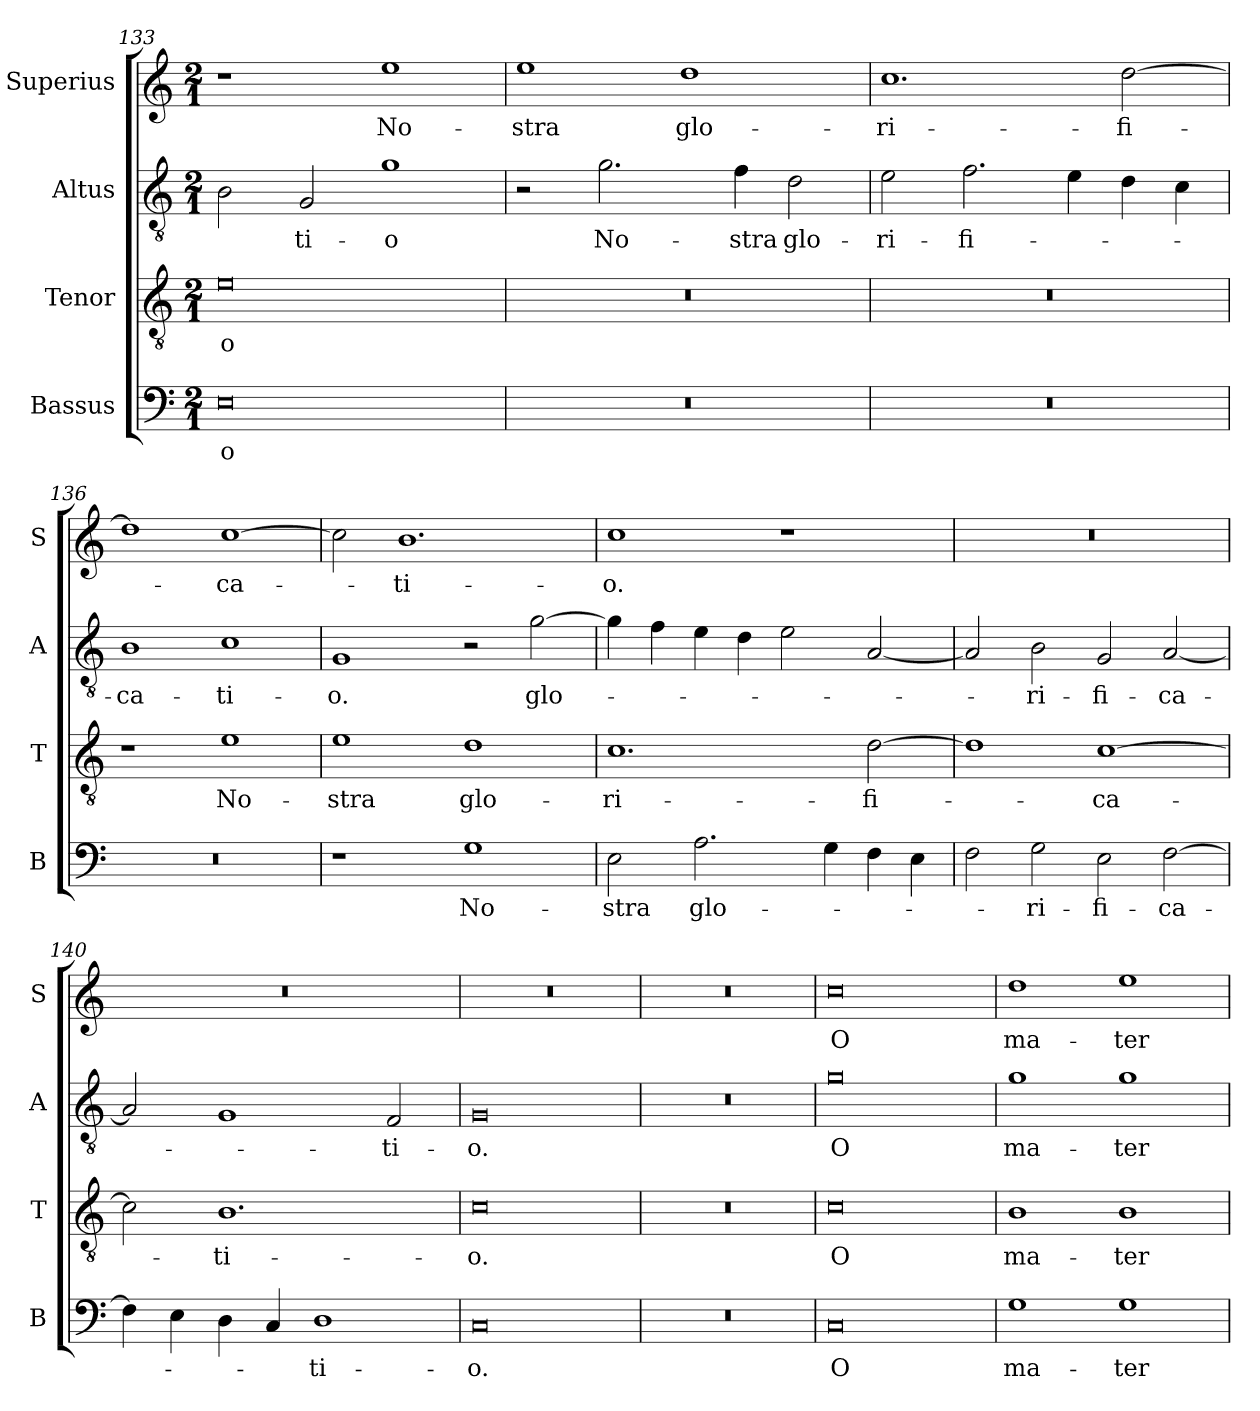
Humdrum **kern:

**kern	**text	**kern	**text	**kern	**text	**kern	**text
*part4	*part4	*part3	*part3	*part2	*part2	*part1	*part1
*staff4	*staff4	*staff3	*staff3	*staff2	*staff2	*staff1	*staff1
*I"Bassus	*	*I"Tenor	*	*I"Altus	*	*I"Superius	*
*I'B	*	*I'T	*	*I'A	*	*I'S	*
*clefF4	*	*clefGv2	*	*clefGv2	*	*clefG2	*
*k[]	*	*k[]	*	*k[]	*	*k[]	*
*M2/1	*	*M2/1	*	*M2/1	*	*M2/1	*
=133	=133	=133	=133	=133	=133	=133	=133
0E	-o	0e	-o	2B\	.	1r	.
.	.	.	.	2G/	-ti-	.	.
.	.	.	.	1g	-o	1ee	No-
=134	=134	=134	=134	=134	=134	=134	=134
0r	.	0r	.	2r	.	1ee	-stra
.	.	.	.	2.g\	No-	.	.
.	.	.	.	.	.	1dd	glo-
.	.	.	.	4f\	-stra	.	.
.	.	.	.	2d\	glo-	.	.
=135	=135	=135	=135	=135	=135	=135	=135
0r	.	0r	.	2e\	-ri-	1.cc	-ri-
.	.	.	.	2.f\	-fi-	.	.
.	.	.	.	4e\	.	.	.
.	.	.	.	4d\	.	[2dd\	-fi-
.	.	.	.	4c\	.	.	.
=136	=136	=136	=136	=136	=136	=136	=136
0r	.	1r	.	1B	-ca-	1dd]	.
.	.	1e	No-	1c	-ti-	[1cc	-ca-
=137	=137	=137	=137	=137	=137	=137	=137
1r	.	1e	-stra	1G	-o.	2cc\]	.
.	.	.	.	.	.	1.b	-ti-
1G	No-	1d	glo-	2r	.	.	.
.	.	.	.	[2g\	glo-	.	.
=138	=138	=138	=138	=138	=138	=138	=138
2E\	-stra	1.c	-ri-	4g\]	.	1cc	-o.
.	.	.	.	4f\	.	.	.
2.A\	glo-	.	.	4e\	.	.	.
.	.	.	.	4d\	.	.	.
.	.	.	.	2e\	.	1r	.
4G\	.	.	.	.	.	.	.
4F\	.	[2d\	-fi-	[2A/	.	.	.
4E\	.	.	.	.	.	.	.
=139	=139	=139	=139	=139	=139	=139	=139
2F\	.	1d]	.	2A/]	.	0r	.
2G\	-ri-	.	.	2B\	-ri-	.	.
2E\	-fi-	[1c	-ca-	2G/	-fi-	.	.
[2F\	-ca-	.	.	[2A/	-ca-	.	.
=140	=140	=140	=140	=140	=140	=140	=140
4F\]	.	2c\]	.	2A/]	.	0r	.
4E\	.	.	.	.	.	.	.
4D\	.	1.B	-ti-	1G	.	.	.
4C/	.	.	.	.	.	.	.
1D	-ti-	.	.	.	.	.	.
.	.	.	.	2F/	-ti-	.	.
=141	=141	=141	=141	=141	=141	=141	=141
0C	-o.	0c	-o.	0G	-o.	0r	.
=142	=142	=142	=142	=142	=142	=142	=142
0r	.	0r	.	0r	.	0r	.
=143	=143	=143	=143	=143	=143	=143	=143
0C	O	0c	O	0g	O	0cc	O
=144	=144	=144	=144	=144	=144	=144	=144
1G	ma-	1B	ma-	1g	ma-	1dd	ma-
1G	-ter	1B	-ter	1g	-ter	1ee	-ter
=	=	=	=	=	=	=	=
*-	*-	*-	*-	*-	*-	*-	*-
